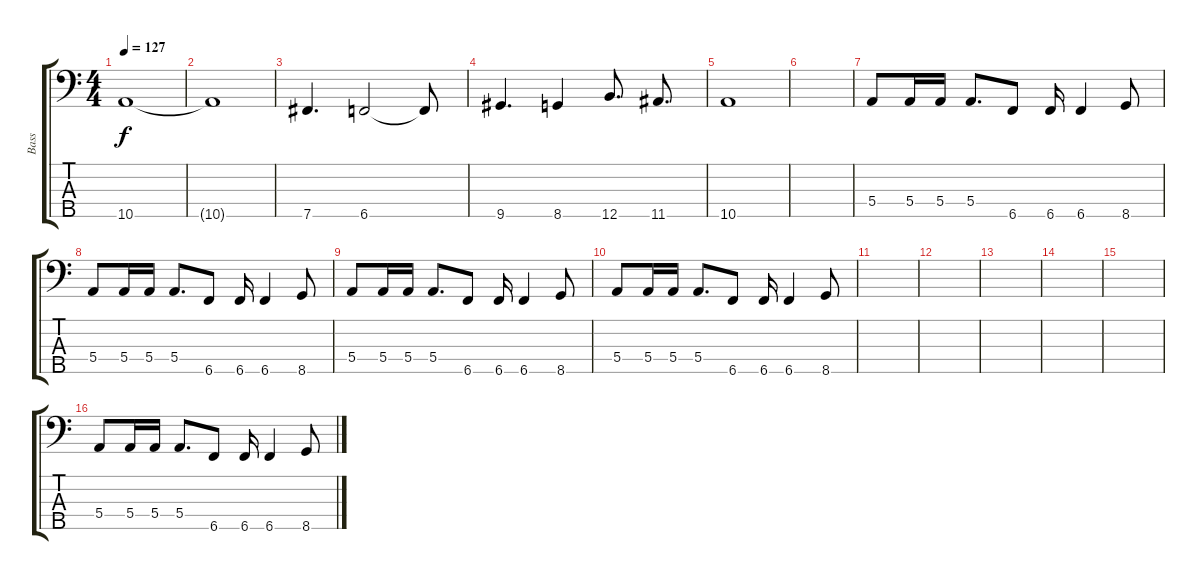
\track ("Bass" "Bass") {instrument electricbassfinger}
\staff {score tabs}
\tuning (G2 D2 A1 E1 B0) {hide}
\ts (4 4)
\tempo 127
\clef f4
\ks c
10.5.1{dy f} |
10.5{t}.1 |
7.5.4{d} 6.5.2 6.5{t}.8 |
9.5.4{d} 8.5.4 12.5.8{d} 11.5.8{d} |
10.5.1 |
|
5.4.8 5.4.16 5.4.16 5.4.8{d} 6.5.8 6.5.16 6.5.4 8.5.8 |
5.4.8 5.4.16 5.4.16 5.4.8{d} 6.5.8 6.5.16 6.5.4 8.5.8 |
5.4.8 5.4.16 5.4.16 5.4.8{d} 6.5.8 6.5.16 6.5.4 8.5.8 |
5.4.8 5.4.16 5.4.16 5.4.8{d} 6.5.8 6.5.16 6.5.4 8.5.8 |
|
|
|
|
|
5.4.8 5.4.16 5.4.16 5.4.8{d} 6.5.8 6.5.16 6.5.4 8.5.8
